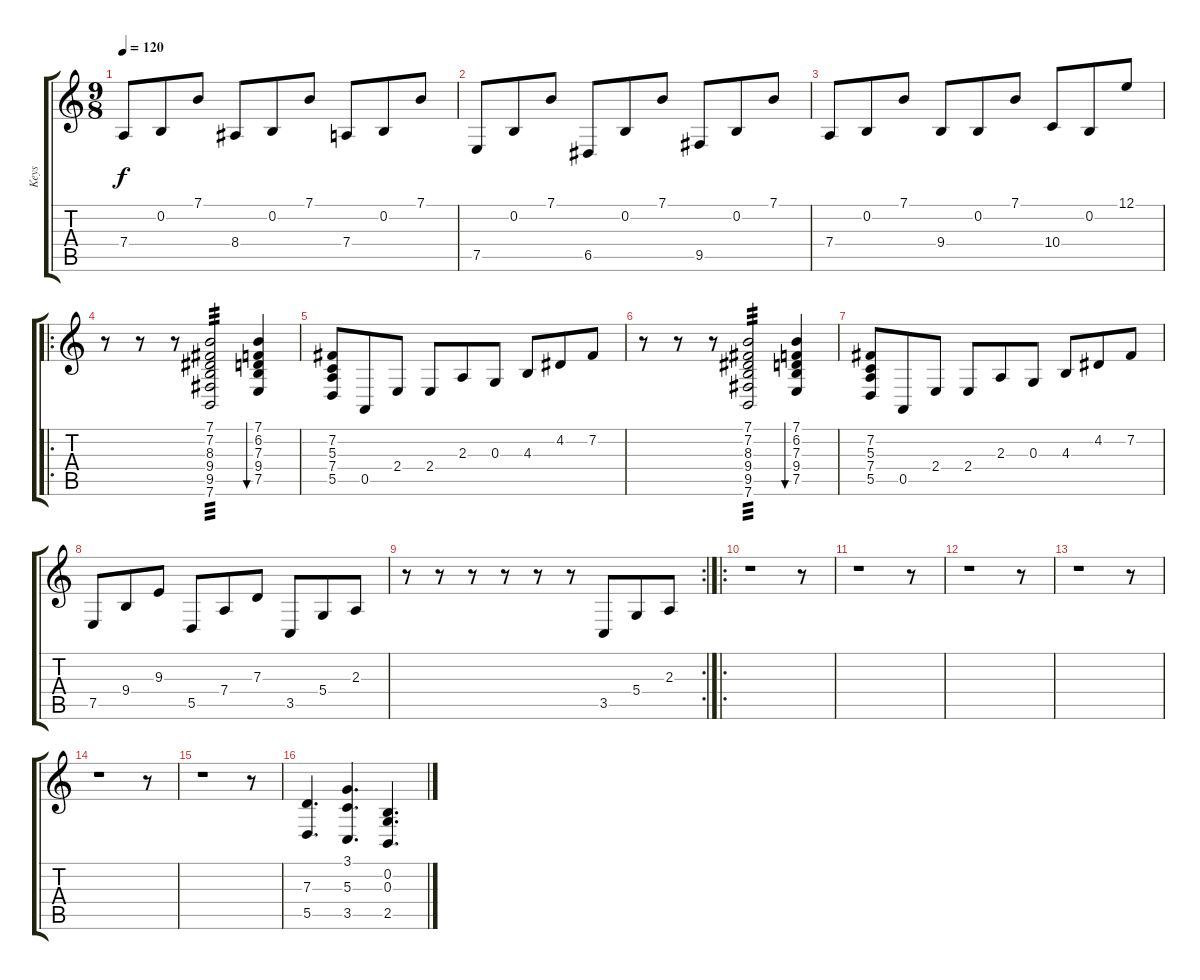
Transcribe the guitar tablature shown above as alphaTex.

\track ("Keys" "Keys") {instrument drawbarorgan}
\staff {score tabs}
\tuning (E4 B3 G3 D3 A2 E2) {hide}
\ts (9 8)
\tempo 120
\clef g2
\ks c
7.4.8{dy f} 0.2.8 7.1.8 8.4.8 0.2.8 7.1.8 7.4.8 0.2.8 7.1.8 |
7.5.8 0.2.8 7.1.8 6.5.8 0.2.8 7.1.8 9.5.8 0.2.8 7.1.8 |
7.4.8 0.2.8 7.1.8 9.4.8 0.2.8 7.1.8 10.4.8 0.2.8 12.1.8 |
\ro
r.8 r.8 r.8 (7.1 7.2 8.3 9.4 9.5 7.6).2{tp 3} (7.1 6.2 7.3 9.4 7.5).4{bu 60} |
(7.2 5.3 7.4 5.5).8 0.5.8 2.4.8 2.4.8 2.3.8 0.3.8 4.3.8 4.2.8 7.2.8 |
r.8 r.8 r.8 (7.1 7.2 8.3 9.4 9.5 7.6).2{tp 3} (7.1 6.2 7.3 9.4 7.5).4{bu 60} |
(7.2 5.3 7.4 5.5).8 0.5.8 2.4.8 2.4.8 2.3.8 0.3.8 4.3.8 4.2.8 7.2.8 |
7.5.8 9.4.8 9.3.8 5.5.8 7.4.8 7.3.8 3.5.8 5.4.8 2.3.8 |
\rc 2
r.8 r.8 r.8 r.8 r.8 r.8 3.5.8 5.4.8 2.3.8 |
\ro
r.1 r.8 |
r.1 r.8 |
r.1 r.8 |
r.1 r.8 |
r.1 r.8 |
r.1 r.8 |
(7.3 5.5).4{d} (3.1 5.3 3.5).4{d} (0.2 0.3 2.5).4{d}
